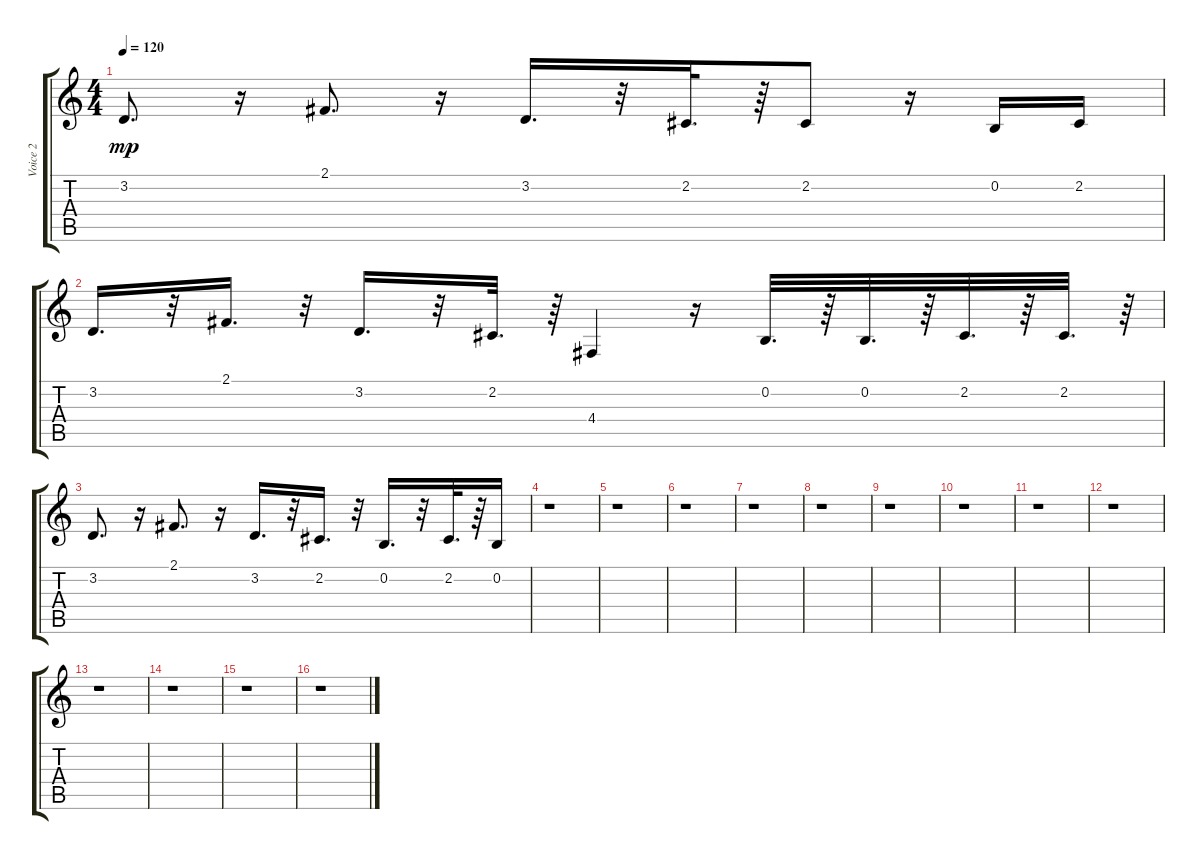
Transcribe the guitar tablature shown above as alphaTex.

\track ("Voice 2" "Voice 2") {instrument tenorsax}
\staff {score tabs}
\tuning (E4 B3 G3 D3 A2 E2) {hide}
\ts (4 4)
\tempo 120
\clef g2
\ks c
3.2.8{d dy mp} r.16 2.1.8{d} r.16 3.2.16{d} r.32 2.2.32{d} r.64 2.2.8 r.16 0.2.16 2.2.16 |
3.2.16{d} r.32 2.1.16{d} r.32 3.2.16{d} r.32 2.2.32{d} r.64 4.4.4 r.16 0.2.32{d} r.64 0.2.32{d} r.64 2.2.32{d} r.64 2.2.32{d} r.64 |
3.2.8{d} r.16 2.1.8{d} r.16 3.2.16{d} r.32 2.2.16{d} r.32 0.2.16{d} r.32 2.2.32{d} r.64 0.2.16 |
r.1 |
r.1 |
r.1 |
r.1 |
r.1 |
r.1 |
r.1 |
r.1 |
r.1 |
r.1 |
r.1 |
r.1 |
r.1
